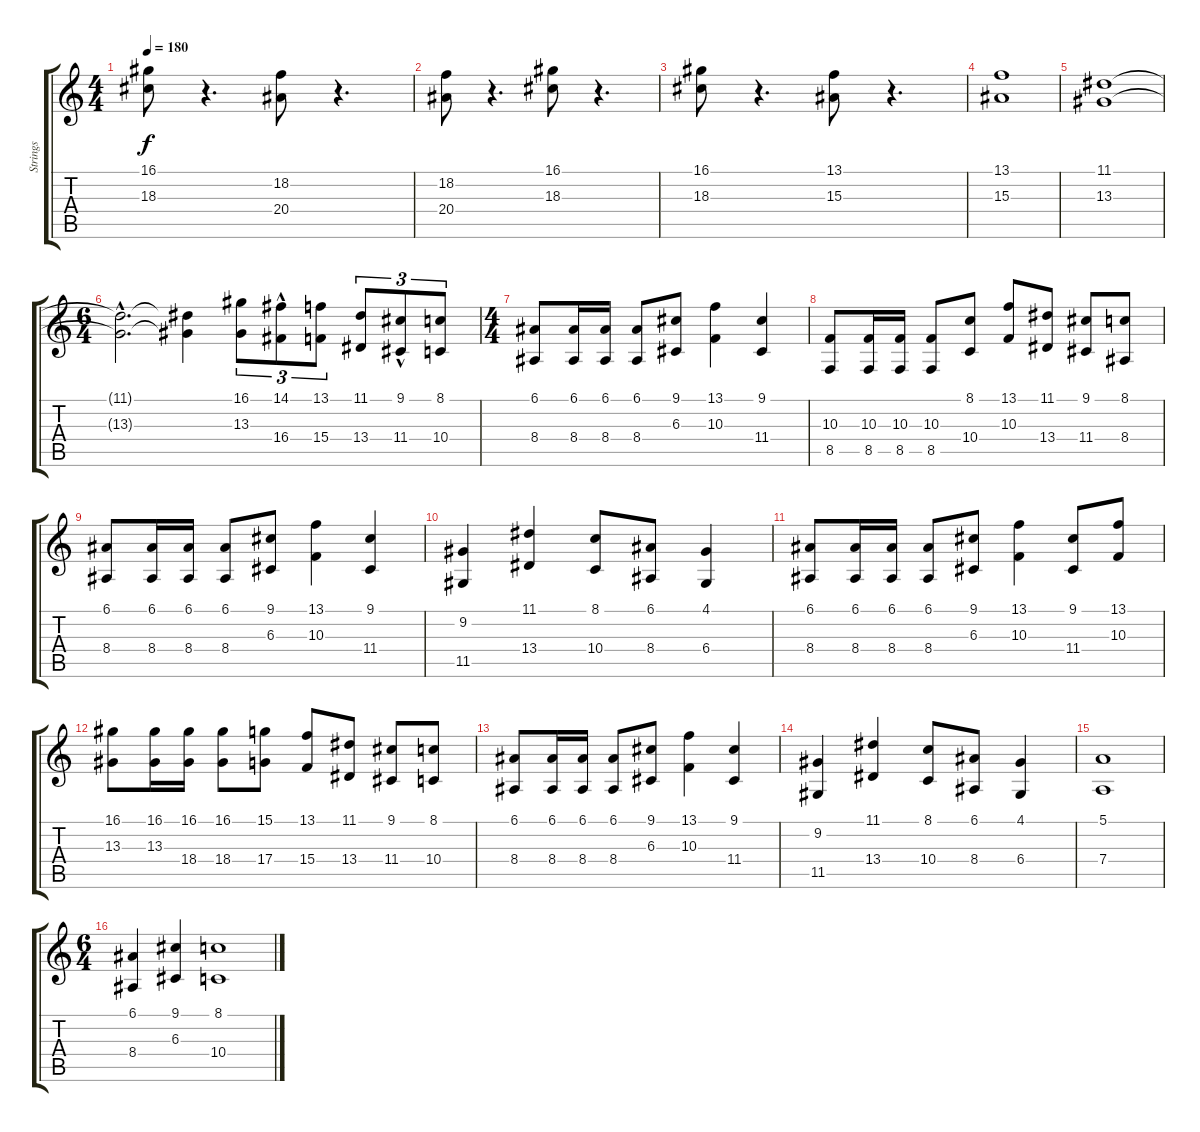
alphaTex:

\track ("Strings" "Strings") {instrument stringensemble1}
\staff {score tabs}
\tuning (E4 B3 G3 D3 A2 E2) {hide}
\ts (4 4)
\tempo 180
\clef g2
\ks c
(16.1 18.3).8{dy f} r.4{d} (18.2 20.4).8 r.4{d} |
(18.2 20.4).8 r.4{d} (16.1 18.3).8 r.4{d} |
(16.1 18.3).8 r.4{d} (13.1 15.3).8 r.4{d} |
(13.1 15.3).1 |
(11.1 13.3).1 |
\ts (6 4)
(11.1{hac t} 13.3{hac t}).2{d} (11.1{t} 13.3{t}).4 (16.1 13.3).8{tu (3 2) volume 15} (14.1{hac} 16.4{hac}).8{tu (3 2)} (13.1 15.4).8{tu (3 2)} (11.1 13.4).8{tu (3 2)} (9.1{hac} 11.4{hac}).8{tu (3 2)} (8.1 10.4).8{tu (3 2)} |
\ts (4 4)
(6.1 8.4).8 (6.1 8.4).16 (6.1 8.4).16 (6.1 8.4).8 (9.1 6.3).8 (13.1 10.3).4 (9.1 11.4).4 |
(10.3 8.5).8 (10.3 8.5).16 (10.3 8.5).16 (10.3 8.5).8 (8.1 10.4).8 (13.1 10.3).8 (11.1 13.4).8 (9.1 11.4).8 (8.1 8.4).8 |
(6.1 8.4).8 (6.1 8.4).16 (6.1 8.4).16 (6.1 8.4).8 (9.1 6.3).8 (13.1 10.3).4 (9.1 11.4).4 |
(9.2 11.5).4 (11.1 13.4).4 (8.1 10.4).8 (6.1 8.4).8 (4.1 6.4).4 |
(6.1 8.4).8 (6.1 8.4).16 (6.1 8.4).16 (6.1 8.4).8 (9.1 6.3).8 (13.1 10.3).4 (9.1 11.4).8 (13.1 10.3).8 |
(16.1 13.3).8 (16.1 13.3).16 (16.1 18.4).16 (16.1 18.4).8 (15.1 17.4).8 (13.1 15.4).8 (11.1 13.4).8 (9.1 11.4).8 (8.1 10.4).8 |
(6.1 8.4).8 (6.1 8.4).16 (6.1 8.4).16 (6.1 8.4).8 (9.1 6.3).8 (13.1 10.3).4 (9.1 11.4).4 |
(9.2 11.5).4 (11.1 13.4).4 (8.1 10.4).8 (6.1 8.4).8 (4.1 6.4).4 |
(5.1 7.4).1 |
\ts (6 4)
(6.1 8.4).4 (9.1 6.3).4 (8.1 10.4).1
